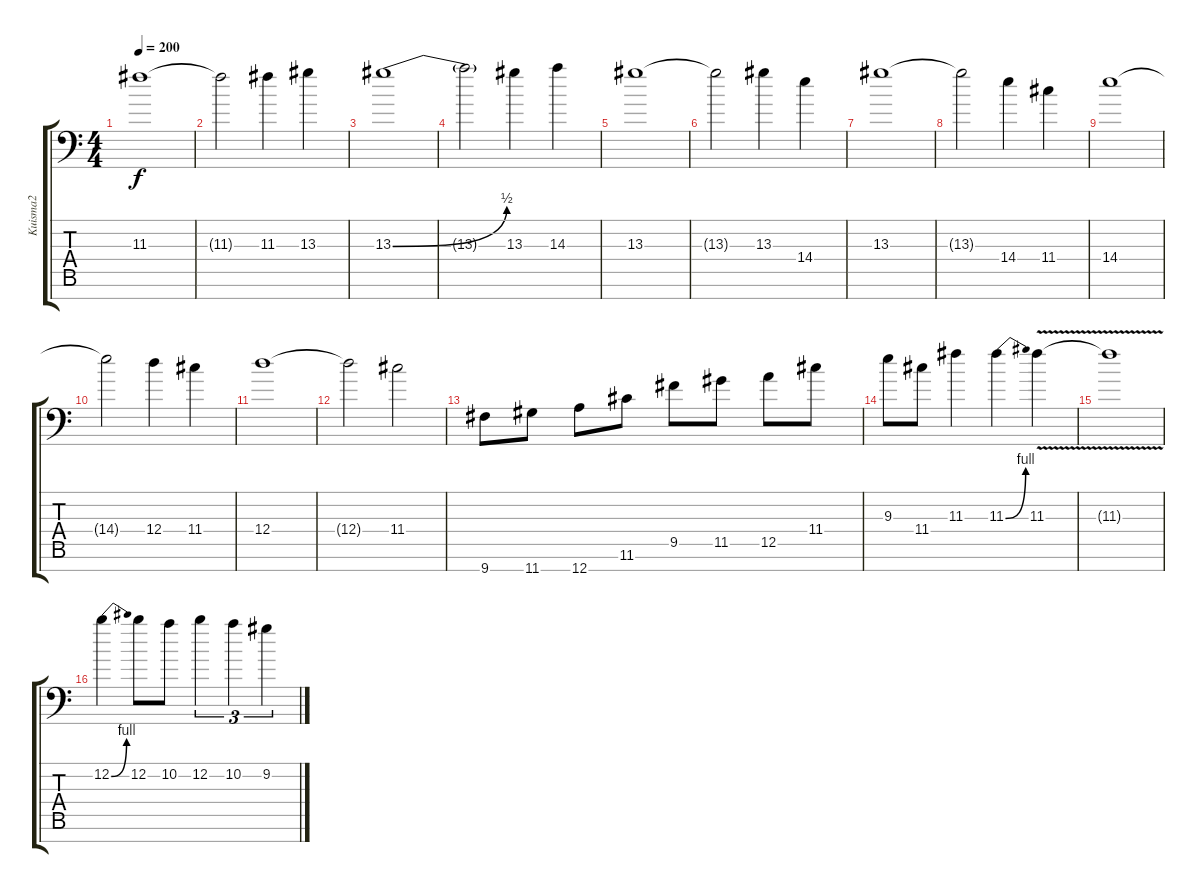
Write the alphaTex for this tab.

\track ("Kuisma2" "Kuisma2") {instrument distortionguitar}
\staff {score tabs}
\tuning (E4 B3 G3 D3 A2 D2 A1) {hide}
\ts (4 4)
\tempo 200
\clef f4
\ks c
11.3.1{dy f} |
11.3{t}.2 11.3.4 13.3.4 |
13.3{be (bend 0 0 60 2)}.1 |
13.3{t}.2 13.3.4 14.3.4 |
13.3.1 |
13.3{t}.2 13.3.4 14.4.4 |
13.3.1 |
13.3{t}.2 14.4.4 11.4.4 |
14.4.1 |
14.4{t}.2 12.4.4 11.4.4 |
12.4.1 |
12.4{t}.2 11.4.2 |
9.7.8 11.7.8 12.7.8 11.6.8 9.5.8 11.5.8 12.5.8 11.4.8 |
9.3.8 11.4.8 11.3.4 11.3{be (bend 0 0 60 4)}.4 11.3{v}.4 |
11.3{t}.1 |
12.2{be (bend 0 0 60 4)}.4 12.2.8 10.2.8 12.2.4{tu (3 2)} 10.2.4{tu (3 2)} 9.2.4{tu (3 2)}
